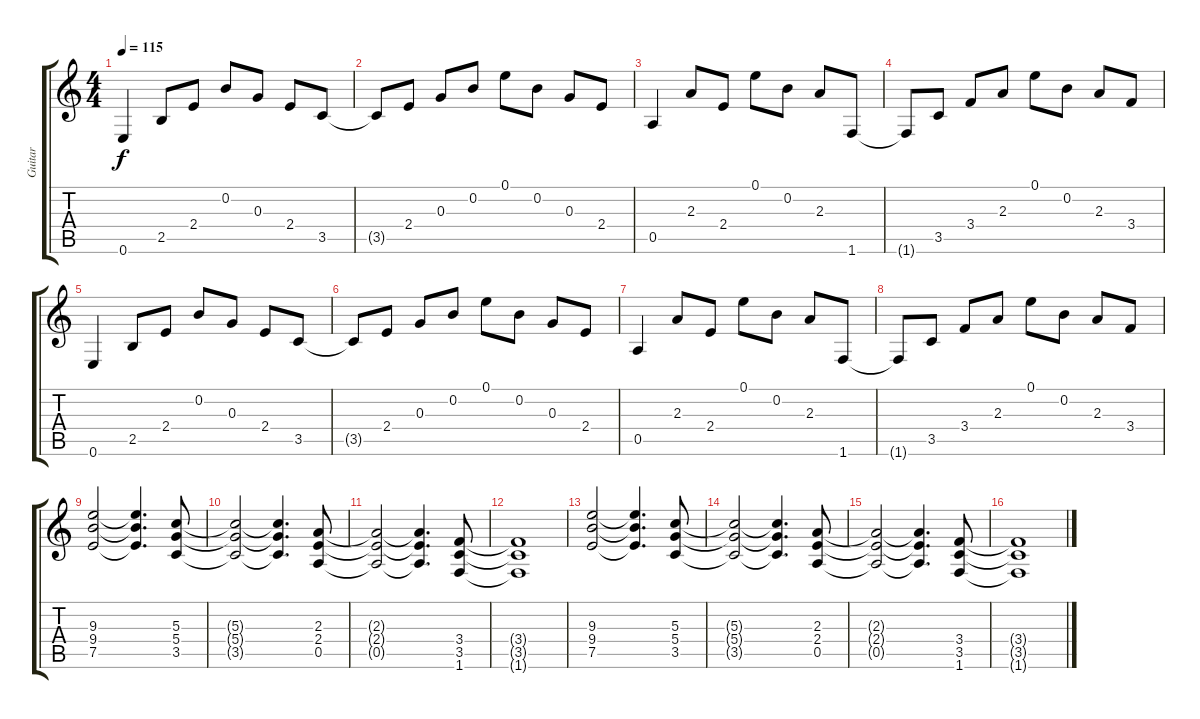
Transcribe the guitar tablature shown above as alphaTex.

\track ("Guitar" "Guitar") {instrument distortionguitar}
\staff {score tabs}
\tuning (E4 B3 G3 D3 A2 E2) {hide}
\ts (4 4)
\tempo 115
\clef g2
\ks c
0.6.4{dy f} 2.5.8 2.4.8 0.2.8 0.3.8 2.4.8 3.5.8 |
3.5{t}.8 2.4.8 0.3.8 0.2.8 0.1.8 0.2.8 0.3.8 2.4.8 |
0.5.4 2.3.8 2.4.8 0.1.8 0.2.8 2.3.8 1.6.8 |
1.6{t}.8 3.5.8 3.4.8 2.3.8 0.1.8 0.2.8 2.3.8 3.4.8 |
0.6.4 2.5.8 2.4.8 0.2.8 0.3.8 2.4.8 3.5.8 |
3.5{t}.8 2.4.8 0.3.8 0.2.8 0.1.8 0.2.8 0.3.8 2.4.8 |
0.5.4 2.3.8 2.4.8 0.1.8 0.2.8 2.3.8 1.6.8 |
1.6{t}.8 3.5.8 3.4.8 2.3.8 0.1.8 0.2.8 2.3.8 3.4.8 |
(9.3 9.4 7.5).2 (9.3{t} 9.4{t} 7.5{t}).4{d} (5.3 5.4 3.5).8 |
(5.3{t} 5.4{t} 3.5{t}).2 (5.3{t} 5.4{t} 3.5{t}).4{d} (2.3 2.4 0.5).8 |
(2.3{t} 2.4{t} 0.5{t}).2 (2.3{t} 2.4{t} 0.5{t}).4{d} (3.4 3.5 1.6).8 |
(3.4{t} 3.5{t} 1.6{t}).1 |
(9.3 9.4 7.5).2 (9.3{t} 9.4{t} 7.5{t}).4{d} (5.3 5.4 3.5).8 |
(5.3{t} 5.4{t} 3.5{t}).2 (5.3{t} 5.4{t} 3.5{t}).4{d} (2.3 2.4 0.5).8 |
(2.3{t} 2.4{t} 0.5{t}).2 (2.3{t} 2.4{t} 0.5{t}).4{d} (3.4 3.5 1.6).8 |
(3.4{t} 3.5{t} 1.6{t}).1
